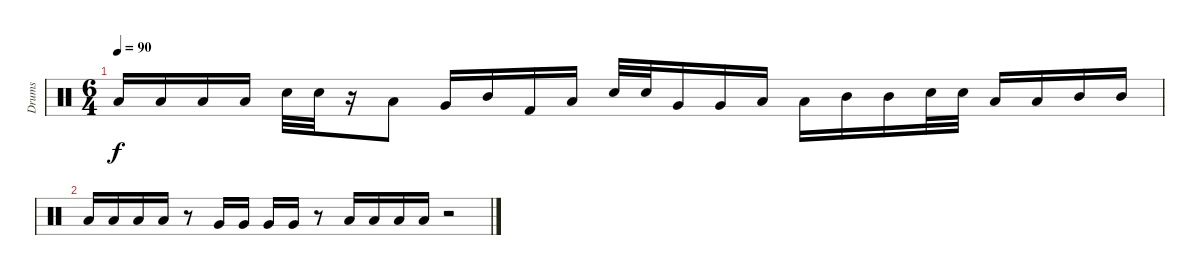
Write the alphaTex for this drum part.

\track ("Drums" "Drums") {instrument percussion}
\staff {score}
\articulation defaults
\ts (6 4)
\tempo 90
\clef neutral
\ks c "Low Floor Tom (hit)".16{dy f} "Low Floor Tom (hit)".16 "Low Floor Tom (hit)".16 "Low Floor Tom (hit)".16 "Snare (hit) 2".32 "Snare (hit) 2".32
r.16 "Low Floor Tom (hit)".8 "Very Low Tom (hit)".16 "Mid Tom (hit)".16 "Kick (hit) 2".16 "Low Floor Tom (hit)".16 "Snare (hit) 2".32 "Snare (hit) 2".32 "Very Low Tom (hit)".16 "Very Low Tom (hit)".16 "Low Floor Tom (hit)".16 "Low Floor Tom (hit)".16 "Mid Tom (hit)".16 "Mid Tom (hit)".16 "Snare (hit) 2".32 "Snare (hit) 2".32 "Low Floor Tom (hit)".16 "Low Floor Tom (hit)".16 "Mid Tom (hit)".16 "Mid Tom (hit)".16 |
"Low Floor Tom (hit)".16 "Low Floor Tom (hit)".16 "Low Floor Tom (hit)".16 "Low Floor Tom (hit)".16 r.8 "Very Low Tom (hit)".16 "Very Low Tom (hit)".16 "Very Low Tom (hit)".16 "Very Low Tom (hit)".16 r.8 "Low Floor Tom (hit)".16 "Low Floor Tom (hit)".16 "Low Floor Tom (hit)".16 "Low Floor Tom (hit)".16 r.2
